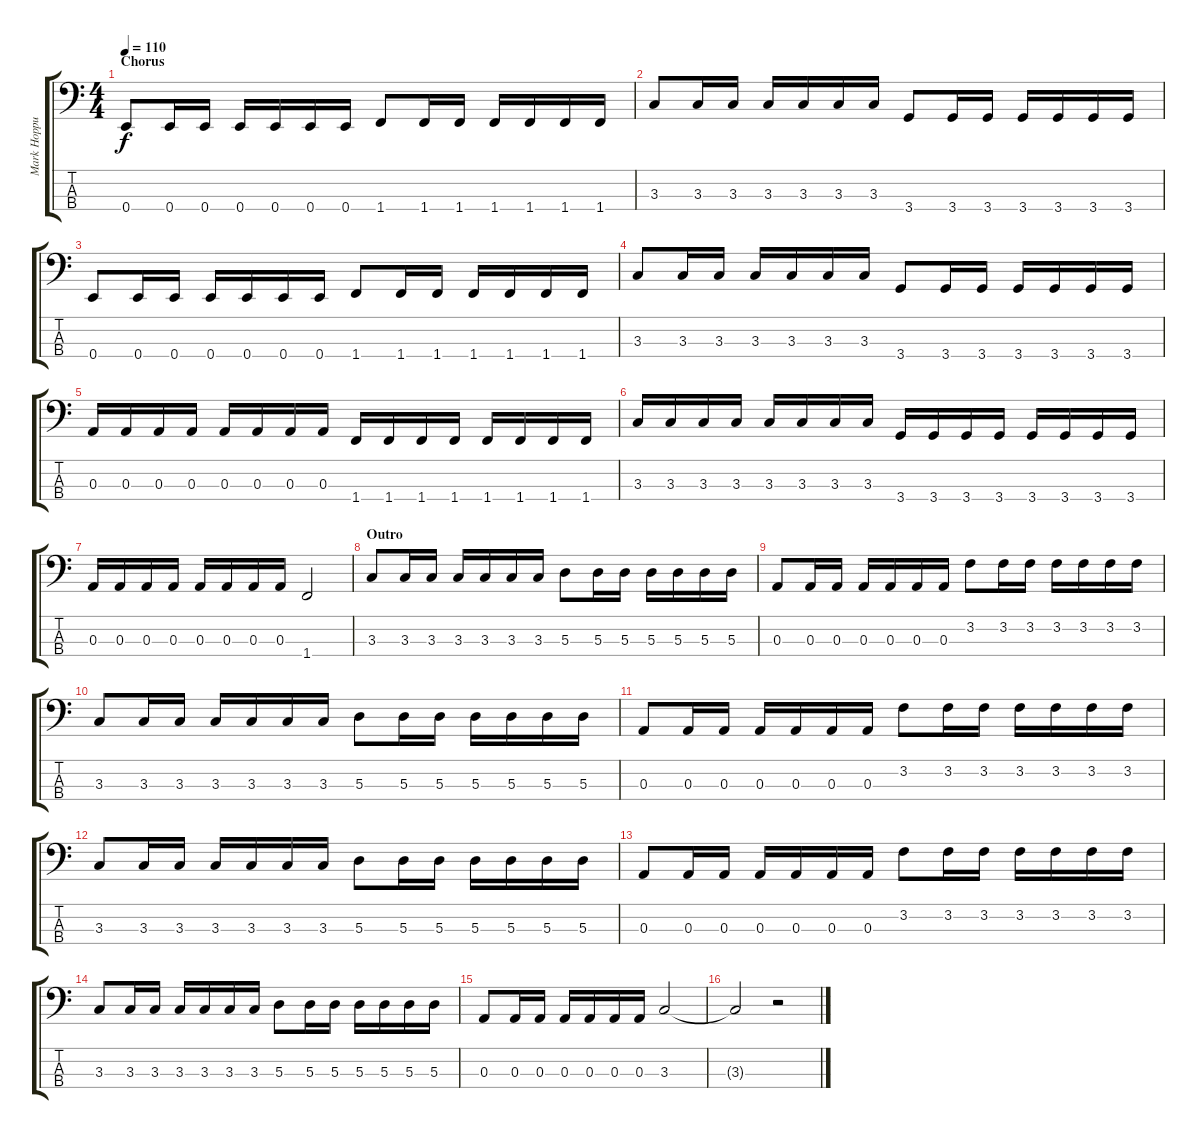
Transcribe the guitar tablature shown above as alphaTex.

\track ("Mark Hoppus (Bass)" "Mark Hoppu") {instrument electricbassfinger}
\staff {score tabs}
\tuning (G2 D2 A1 E1) {hide}
\ts (4 4)
\section ("" "Chorus")
\tempo 110
\clef f4
\ks c
0.4.8{dy f} 0.4.16 0.4.16 0.4.16 0.4.16 0.4.16 0.4.16 1.4.8 1.4.16 1.4.16 1.4.16 1.4.16 1.4.16 1.4.16 |
3.3.8 3.3.16 3.3.16 3.3.16 3.3.16 3.3.16 3.3.16 3.4.8 3.4.16 3.4.16 3.4.16 3.4.16 3.4.16 3.4.16 |
0.4.8 0.4.16 0.4.16 0.4.16 0.4.16 0.4.16 0.4.16 1.4.8 1.4.16 1.4.16 1.4.16 1.4.16 1.4.16 1.4.16 |
3.3.8 3.3.16 3.3.16 3.3.16 3.3.16 3.3.16 3.3.16 3.4.8 3.4.16 3.4.16 3.4.16 3.4.16 3.4.16 3.4.16 |
0.3.16 0.3.16 0.3.16 0.3.16 0.3.16 0.3.16 0.3.16 0.3.16 1.4.16 1.4.16 1.4.16 1.4.16 1.4.16 1.4.16 1.4.16 1.4.16 |
3.3.16 3.3.16 3.3.16 3.3.16 3.3.16 3.3.16 3.3.16 3.3.16 3.4.16 3.4.16 3.4.16 3.4.16 3.4.16 3.4.16 3.4.16 3.4.16 |
0.3.16 0.3.16 0.3.16 0.3.16 0.3.16 0.3.16 0.3.16 0.3.16 1.4.2 |
\section ("" "Outro")
3.3.8 3.3.16 3.3.16 3.3.16 3.3.16 3.3.16 3.3.16 5.3.8 5.3.16 5.3.16 5.3.16 5.3.16 5.3.16 5.3.16 |
0.3.8 0.3.16 0.3.16 0.3.16 0.3.16 0.3.16 0.3.16 3.2.8 3.2.16 3.2.16 3.2.16 3.2.16 3.2.16 3.2.16 |
3.3.8 3.3.16 3.3.16 3.3.16 3.3.16 3.3.16 3.3.16 5.3.8 5.3.16 5.3.16 5.3.16 5.3.16 5.3.16 5.3.16 |
0.3.8 0.3.16 0.3.16 0.3.16 0.3.16 0.3.16 0.3.16 3.2.8 3.2.16 3.2.16 3.2.16 3.2.16 3.2.16 3.2.16 |
3.3.8 3.3.16 3.3.16 3.3.16 3.3.16 3.3.16 3.3.16 5.3.8 5.3.16 5.3.16 5.3.16 5.3.16 5.3.16 5.3.16 |
0.3.8 0.3.16 0.3.16 0.3.16 0.3.16 0.3.16 0.3.16 3.2.8 3.2.16 3.2.16 3.2.16 3.2.16 3.2.16 3.2.16 |
3.3.8 3.3.16 3.3.16 3.3.16 3.3.16 3.3.16 3.3.16 5.3.8 5.3.16 5.3.16 5.3.16 5.3.16 5.3.16 5.3.16 |
0.3.8 0.3.16 0.3.16 0.3.16 0.3.16 0.3.16 0.3.16 3.3.2 |
3.3{t}.2 r.2
